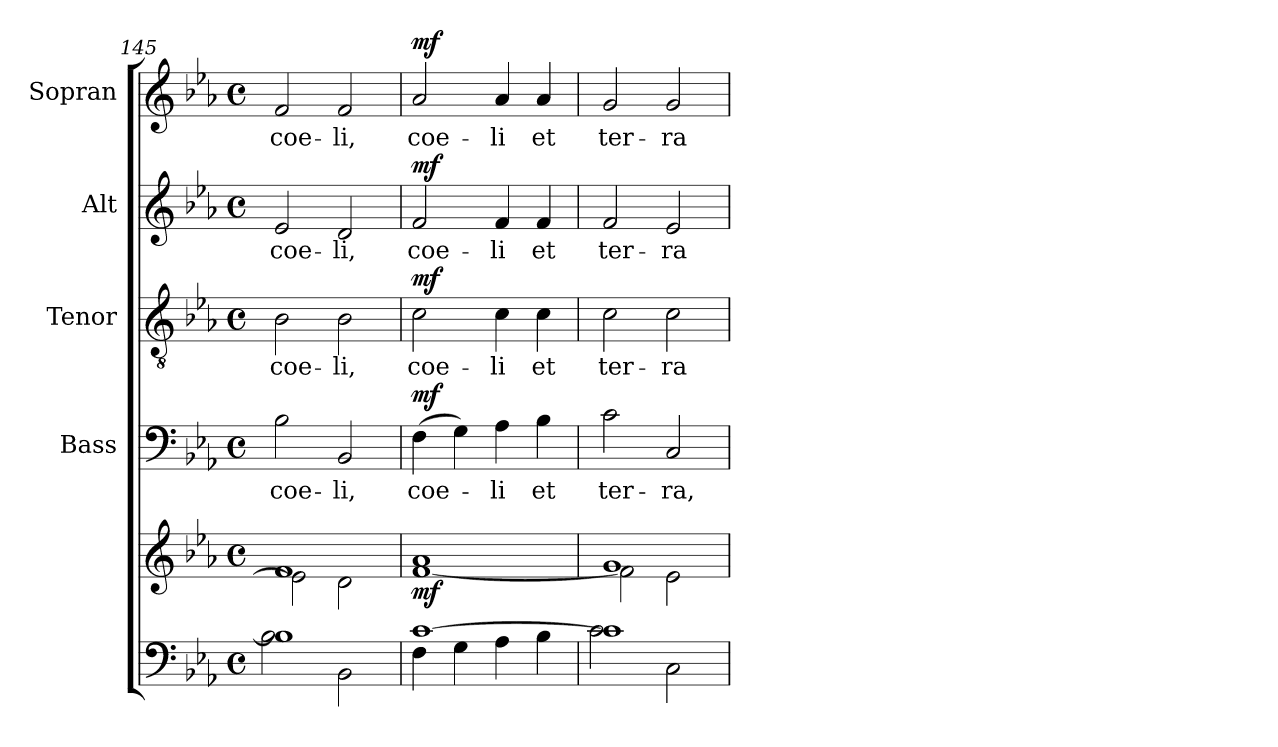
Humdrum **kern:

**kern	**kern	**dynam	**kern	**text	**dynam	**kern	**text	**dynam	**kern	**text	**dynam	**kern	**text	**dynam
*part5	*part5	*part5	*part4	*part4	*part4	*part3	*part3	*part3	*part2	*part2	*part2	*part1	*part1	*part1
*staff6	*staff5	*staff5/6	*staff4	*staff4	*staff4	*staff3	*staff3	*staff3	*staff2	*staff2	*staff2	*staff1	*staff1	*staff1
*	*	*	*I"Bass	*	*	*I"Tenor	*	*	*I"Alt	*	*	*I"Sopran	*	*
*	*	*	*I'B.	*	*	*I'T.	*	*	*I'A.	*	*	*I'S.	*	*
*clefF4	*clefG2	*	*clefF4	*	*	*clefGv2	*	*	*clefG2	*	*	*clefG2	*	*
*k[b-e-a-]	*k[b-e-a-]	*	*k[b-e-a-]	*	*	*k[b-e-a-]	*	*	*k[b-e-a-]	*	*	*k[b-e-a-]	*	*
*E-:	*E-:	*	*E-:	*	*	*E-:	*	*	*E-:	*	*	*E-:	*	*
*M4/4	*M4/4	*	*M4/4	*	*	*M4/4	*	*	*M4/4	*	*	*M4/4	*	*
*met(c)	*met(c)	*	*met(c)	*	*	*met(c)	*	*	*met(c)	*	*	*met(c)	*	*
=145	=145	=145	=145	=145	=145	=145	=145	=145	=145	=145	=145	=145	=145	=145
*^	*^	*	*	*	*	*	*	*	*	*	*	*	*	*
!	!	!	!	!	!	!LO:LY:b	!	!	!LO:LY:b	!	!	!LO:LY:b	!	!	!LO:LY:b	!
1B-]	2B-\	1f	2e-\]	.	2B-\	coe-	.	2B-\	coe-	.	2e-/	coe-	.	2f/	coe-	.
!	!	!	!	!	!	!LO:LY:b	!	!	!LO:LY:b	!	!	!LO:LY:b	!	!	!LO:LY:b	!
.	2BB-\	.	2d\	.	2BB-/	-li,	.	2B-\	-li,	.	2d/	-li,	.	2f/	-li,	.
=146	=146	=146	=146	=146	=146	=146	=146	=146	=146	=146	=146	=146	=146	=146	=146	=146
!	!	!	!	!LO:DY:b	!	!LO:LY:b	!LO:DY:a	!	!LO:LY:b	!LO:DY:a	!	!LO:LY:b	!LO:DY:a	!	!LO:LY:b	!LO:DY:a
[>1c	4F\	1a-	[<1f	mf	(>4F\	coe-	mf	2c\	coe-	mf	2f/	coe-	mf	2a-/	coe-	mf
.	4G\	.	.	.	4G\)	.	.	.	.	.	.	.	.	.	.	.
!	!	!	!	!	!	!LO:LY:b	!	!	!LO:LY:b	!	!	!LO:LY:b	!	!	!LO:LY:b	!
.	4A-\	.	.	.	4A-\	-li	.	4c\	-li	.	4f/	-li	.	4a-/	-li	.
!	!	!	!	!	!	!LO:LY:b	!	!	!LO:LY:b	!	!	!LO:LY:b	!	!	!LO:LY:b	!
.	4B-\	.	.	.	4B-\	et	.	4c\	et	.	4f/	et	.	4a-/	et	.
=147	=147	=147	=147	=147	=147	=147	=147	=147	=147	=147	=147	=147	=147	=147	=147	=147
!	!	!	!	!	!	!LO:LY:b	!	!	!LO:LY:b	!	!	!LO:LY:b	!	!	!LO:LY:b	!
1c]	2c\	1g	2f\]	.	2c\	ter-	.	2c\	ter-	.	2f/	ter-	.	2g/	ter-	.
!	!	!	!	!	!	!LO:LY:b	!	!	!LO:LY:b	!	!	!LO:LY:b	!	!	!LO:LY:b	!
.	2C\	.	2e-\	.	2C/	-ra,	.	2c\	-ra	.	2e-/	-ra	.	2g/	-ra	.
*v	*v	*	*	*	*	*	*	*	*	*	*	*	*	*	*	*
*	*v	*v	*	*	*	*	*	*	*	*	*	*	*	*	*
=	=	=	=	=	=	=	=	=	=	=	=	=	=	=
*-	*-	*-	*-	*-	*-	*-	*-	*-	*-	*-	*-	*-	*-	*-
